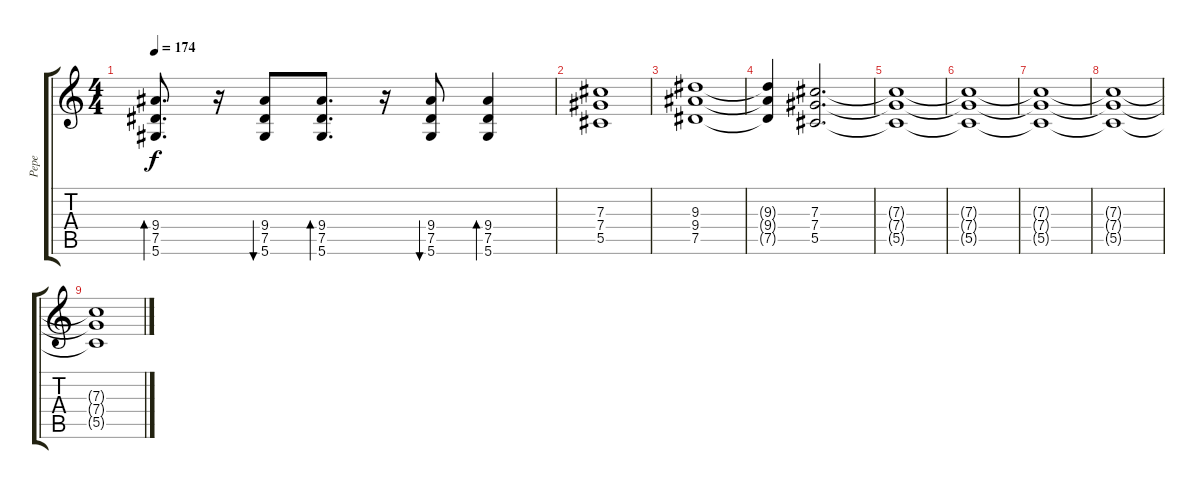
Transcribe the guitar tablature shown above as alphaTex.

\track ("Pepe" "Pepe") {instrument distortionguitar}
\staff {score tabs}
\tuning (Eb4 Bb3 Gb3 Db3 Ab2 Eb2) {hide}
\ts (4 4)
\tempo 174
\clef g2
\ks c
(9.4 7.5 5.6).8{d bd 120 dy f} r.16 (9.4 7.5 5.6).8{bu 120} (9.4 7.5 5.6).8{d bd 120} r.16 (9.4 7.5 5.6).8{bu 120} (9.4 7.5 5.6).4{bd 120} |
(7.3 7.4 5.5).1 |
(9.3 9.4 7.5).1 |
(9.3{t} 9.4{t} 7.5{t}).4 (7.3 7.4 5.5).2{d volume 13} |
(7.3{t} 7.4{t} 5.5{t}).1{volume 12} |
(7.3{t} 7.4{t} 5.5{t}).1{volume 10} |
(7.3{t} 7.4{t} 5.5{t}).1{volume 8} |
(7.3{t} 7.4{t} 5.5{t}).1{volume 5} |
(7.3{t} 7.4{t} 5.5{t}).1{volume 2}
